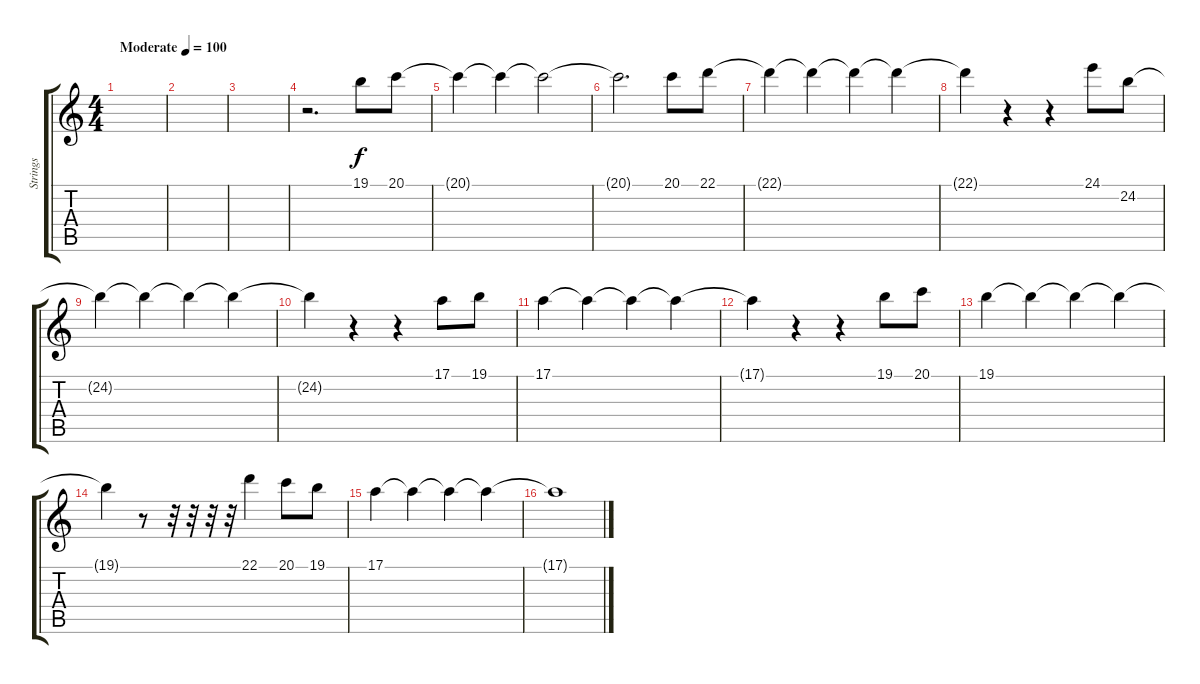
\track ("Strings" "Strings") {instrument stringensemble2}
\staff {score tabs}
\tuning (E4 B3 G3 D3 A2 E2) {hide}
\ts (4 4)
\tempo (100 "Moderate")
\clef g2
\ks c
|
|
|
r.2{d} 19.1.8 20.1.8 |
20.1{t}.4 20.1{t}.4{volume 1} 20.1{t}.2 |
20.1{t}.2{d} 20.1.8{volume 6} 22.1.8 |
22.1{t}.4 22.1{t}.4 22.1{t}.4 22.1{t}.4{volume 1} |
22.1{t}.4 r.4 r.4{volume 6} 24.1.8 24.2.8 |
24.2{t}.4 24.2{t}.4 24.2{t}.4 24.2{t}.4{volume 1} |
24.2{t}.4 r.4 r.4{volume 6} 17.1.8 19.1.8 |
17.1.4 17.1{t}.4 17.1{t}.4 17.1{t}.4{volume 1} |
17.1{t}.4 r.4 r.4{volume 6} 19.1.8 20.1.8 |
19.1.4 19.1{t}.4 19.1{t}.4{volume 1} 19.1{t}.4 |
19.1{t}.4 r.8 r.32 r.32 r.32 r.32{volume 6} 22.1.4 20.1.8 19.1.8 |
17.1.4 17.1{t}.4 17.1{t}.4 17.1{t}.4 |
17.1{t}.1{volume 3}
